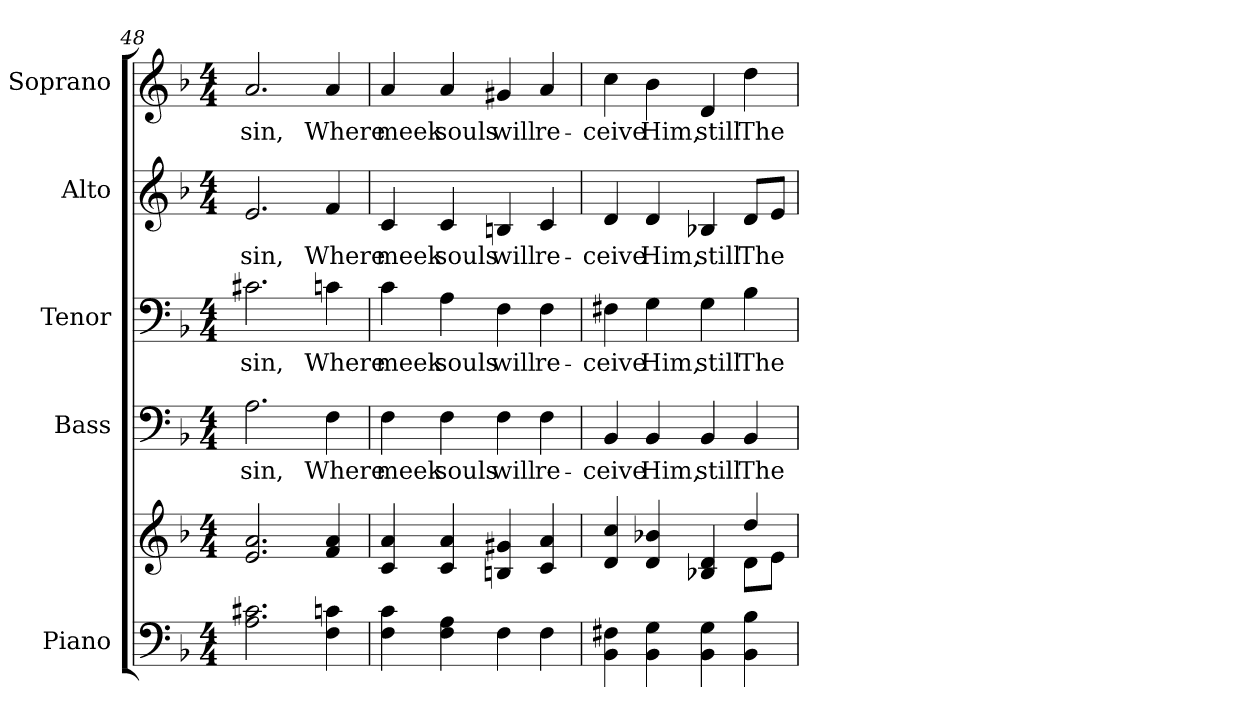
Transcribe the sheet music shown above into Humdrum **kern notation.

**kern	**kern	**kern	**text	**kern	**text	**kern	**text	**kern	**text
*part5	*part5	*part4	*part4	*part3	*part3	*part2	*part2	*part1	*part1
*staff6	*staff5	*staff4	*staff4	*staff3	*staff3	*staff2	*staff2	*staff1	*staff1
*I"Piano	*	*I"Bass	*	*I"Tenor	*	*I"Alto	*	*I"Soprano	*
*I'Pno.	*	*I'B.	*	*I'T.	*	*I'A.	*	*I'S.	*
*clefF4	*clefG2	*clefF4	*	*clefF4	*	*clefG2	*	*clefG2	*
*k[b-]	*k[b-]	*k[b-]	*	*k[b-]	*	*k[b-]	*	*k[b-]	*
*F:	*F:	*F:	*	*F:	*	*F:	*	*F:	*
*M4/4	*M4/4	*M4/4	*	*M4/4	*	*M4/4	*	*M4/4	*
=48	=48	=48	=48	=48	=48	=48	=48	=48	=48
!	!	!	!LO:LY:b:color=#000000	!	!	!	!	!	!
!	!	!	!	!	!LO:LY:b:color=#000000	!	!	!	!
!	!	!	!	!	!	!	!LO:LY:b:color=#000000	!	!
!	!	!	!	!	!	!	!	!	!LO:LY:b:color=#000000
2.Ai\ 2.c#Xi	2.ei/ 2.ai	2.Ai\	sin,	2.c#Xi\	sin,	2.ei/	sin,	2.ai/	sin,
!	!	!	!LO:LY:b:color=#000000	!	!	!	!	!	!
!	!	!	!	!	!LO:LY:b:color=#000000	!	!	!	!
!	!	!	!	!	!	!	!LO:LY:b:color=#000000	!	!
!	!	!	!	!	!	!	!	!	!LO:LY:b:color=#000000
4Fi\ 4cni	4fi/ 4ai	4Fi\	Where	4cni\	Where	4fi/	Where	4ai/	Where
!!LO:PB:g=z
=49	=49	=49	=49	=49	=49	=49	=49	=49	=49
!	!	!	!LO:LY:b:color=#000000	!	!	!	!	!	!
!	!	!	!	!	!LO:LY:b:color=#000000	!	!	!	!
!	!	!	!	!	!	!	!LO:LY:b:color=#000000	!	!
!	!	!	!	!	!	!	!	!	!LO:LY:b:color=#000000
4Fi\ 4ci	4ci/ 4ai	4Fi\	meek	4ci\	meek	4ci/	meek	4ai/	meek
!	!	!	!LO:LY:b:color=#000000	!	!	!	!	!	!
!	!	!	!	!	!LO:LY:b:color=#000000	!	!	!	!
!	!	!	!	!	!	!	!LO:LY:b:color=#000000	!	!
!	!	!	!	!	!	!	!	!	!LO:LY:b:color=#000000
4Fi\ 4Ai	4ci/ 4ai	4Fi\	souls	4Ai\	souls	4ci/	souls	4ai/	souls
!	!	!	!LO:LY:b:color=#000000	!	!	!	!	!	!
!	!	!	!	!	!LO:LY:b:color=#000000	!	!	!	!
!	!	!	!	!	!	!	!LO:LY:b:color=#000000	!	!
!	!	!	!	!	!	!	!	!	!LO:LY:b:color=#000000
4Fi\	4Bni/ 4g#Xi	4Fi\	will	4Fi\	will	4Bni/	will	4g#Xi/	will
!	!	!	!LO:LY:b:color=#000000	!	!	!	!	!	!
!	!	!	!	!	!LO:LY:b:color=#000000	!	!	!	!
!	!	!	!	!	!	!	!LO:LY:b:color=#000000	!	!
!	!	!	!	!	!	!	!	!	!LO:LY:b:color=#000000
4Fi\	4ci/ 4ai	4Fi\	re-	4Fi\	re-	4ci/	re-	4ai/	re-
=50	=50	=50	=50	=50	=50	=50	=50	=50	=50
*	*^	*	*	*	*	*	*	*	*
!	!	!	!	!LO:LY:b:color=#000000	!	!	!	!	!	!
!	!	!	!	!	!	!LO:LY:b:color=#000000	!	!	!	!
!	!	!	!	!	!	!	!	!LO:LY:b:color=#000000	!	!
!	!	!	!	!	!	!	!	!	!	!LO:LY:b:color=#000000
4BB-i\ 4F#Xi	4di/ 4cci	2ryy	4BB-i/	-ceive	4F#Xi\	-ceive	4di/	-ceive	4cci\	-ceive
!	!	!	!	!LO:LY:b:color=#000000	!	!	!	!	!	!
!	!	!	!	!	!	!LO:LY:b:color=#000000	!	!	!	!
!	!	!	!	!	!	!	!	!LO:LY:b:color=#000000	!	!
!	!	!	!	!	!	!	!	!	!	!LO:LY:b:color=#000000
4BB-i\ 4Gi	4di/ 4b-Xi	.	4BB-i/	Him,	4Gi\	Him,	4di/	Him,	4b-i\	Him,
!	!	!	!	!LO:LY:b:color=#000000	!	!	!	!	!	!
!	!	!	!	!	!	!LO:LY:b:color=#000000	!	!	!	!
!	!	!	!	!	!	!	!	!LO:LY:b:color=#000000	!	!
!	!	!	!	!	!	!	!	!	!	!LO:LY:b:color=#000000
4BB-i\ 4Gi	4B-Xi/ 4di	4ryy	4BB-i/	still	4Gi\	still	4B-Xi/	still	4di/	still
!	!	!	!	!LO:LY:b:color=#000000	!	!	!	!	!	!
!	!	!	!	!	!	!LO:LY:b:color=#000000	!	!	!	!
!	!	!	!	!	!	!	!	!LO:LY:b:color=#000000	!	!
!	!	!	!	!	!	!	!	!	!	!LO:LY:b:color=#000000
4BB-i\ 4B-i	4ddi/	8di\L	4BB-i/	The	4B-i\	The	8di/L	The	4ddi\	The
.	.	8ei\J	.	.	.	.	8ei/J	.	.	.
*	*v	*v	*	*	*	*	*	*	*	*
=	=	=	=	=	=	=	=	=	=
*-	*-	*-	*-	*-	*-	*-	*-	*-	*-
